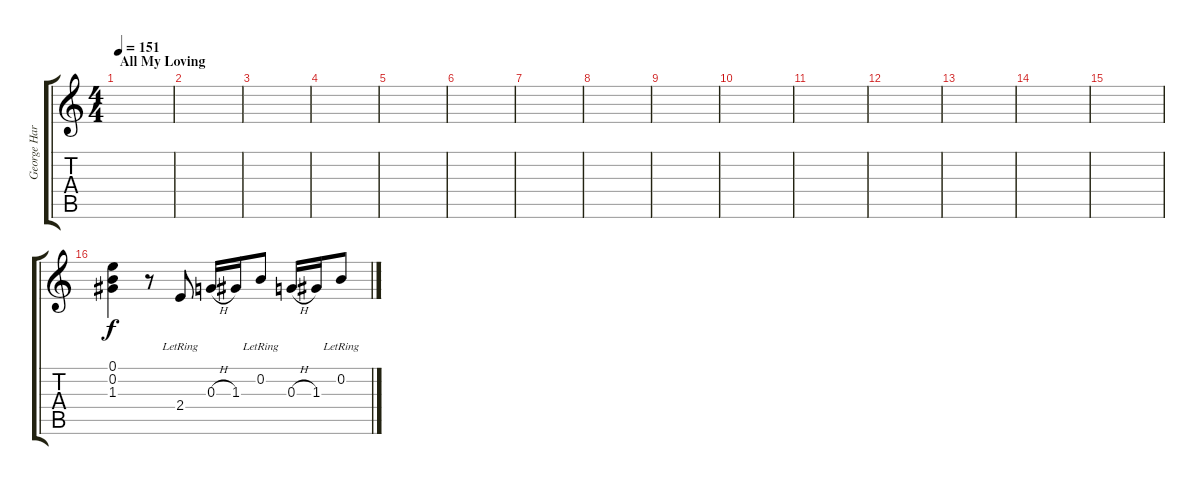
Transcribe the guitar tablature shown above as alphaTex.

\track ("George Harrison" "George Har") {instrument electricguitarjazz}
\staff {score tabs}
\tuning (E4 B3 G3 D3 A2 E2) {hide}
\ts (4 4)
\section ("" "All My Loving")
\tempo 151
\clef g2
\ks c
|
|
|
|
|
|
|
|
|
|
|
|
|
|
|
(0.1 0.2 1.3).4 r.8 2.4{lr}.8 0.3{h}.16 1.3.16 0.2{lr}.8 0.3{h}.16 1.3.16 0.2{lr}.8
